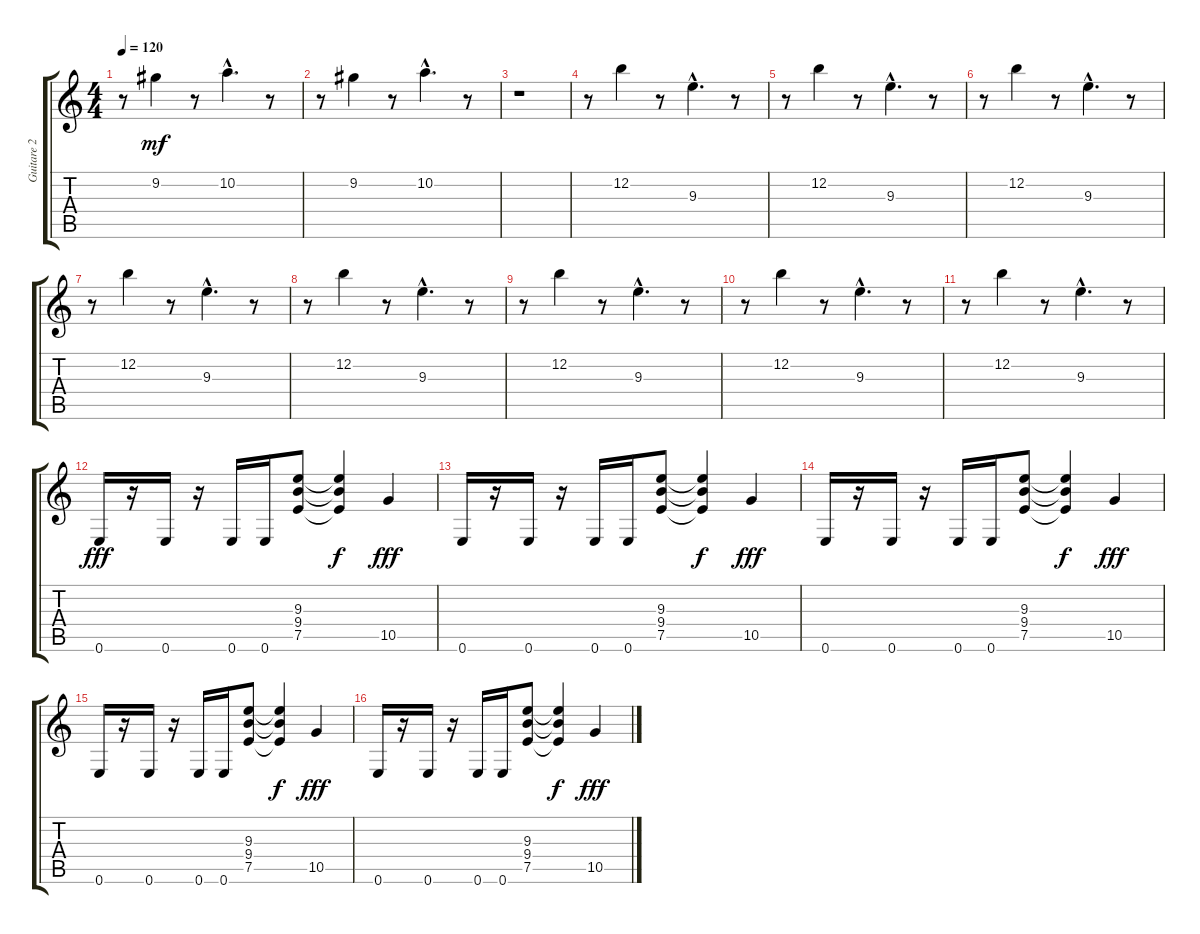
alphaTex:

\track ("Guitare 2" "Guitare 2") {instrument distortionguitar}
\staff {score tabs}
\tuning (E4 B3 G3 D3 A2 E2) {hide}
\ts (4 4)
\tempo 120
\clef g2
\ks c
r.8{dy mf} 9.2.4 r.8 10.2{hac}.4{d} r.8 |
r.8 9.2.4 r.8 10.2{hac}.4{d} r.8 |
r.1 |
r.8 12.2.4 r.8 9.3{hac}.4{d} r.8 |
r.8 12.2.4 r.8 9.3{hac}.4{d} r.8 |
r.8 12.2.4 r.8 9.3{hac}.4{d} r.8 |
r.8 12.2.4 r.8 9.3{hac}.4{d} r.8 |
r.8 12.2.4 r.8 9.3{hac}.4{d} r.8 |
r.8 12.2.4 r.8 9.3{hac}.4{d} r.8 |
r.8 12.2.4 r.8 9.3{hac}.4{d} r.8 |
r.8 12.2.4 r.8 9.3{hac}.4{d} r.8 |
0.6.16{dy fff} r.16 0.6.16 r.16 0.6.16 0.6.16 (9.3 9.4 7.5).8 (9.3{t} 9.4{t} 7.5{t}).4{dy f} 10.5.4{dy fff} |
0.6.16 r.16 0.6.16 r.16 0.6.16 0.6.16 (9.3 9.4 7.5).8 (9.3{t} 9.4{t} 7.5{t}).4{dy f} 10.5.4{dy fff} |
0.6.16 r.16 0.6.16 r.16 0.6.16 0.6.16 (9.3 9.4 7.5).8 (9.3{t} 9.4{t} 7.5{t}).4{dy f} 10.5.4{dy fff} |
0.6.16 r.16 0.6.16 r.16 0.6.16 0.6.16 (9.3 9.4 7.5).8 (9.3{t} 9.4{t} 7.5{t}).4{dy f} 10.5.4{dy fff} |
0.6.16 r.16 0.6.16 r.16 0.6.16 0.6.16 (9.3 9.4 7.5).8 (9.3{t} 9.4{t} 7.5{t}).4{dy f} 10.5.4{dy fff}
